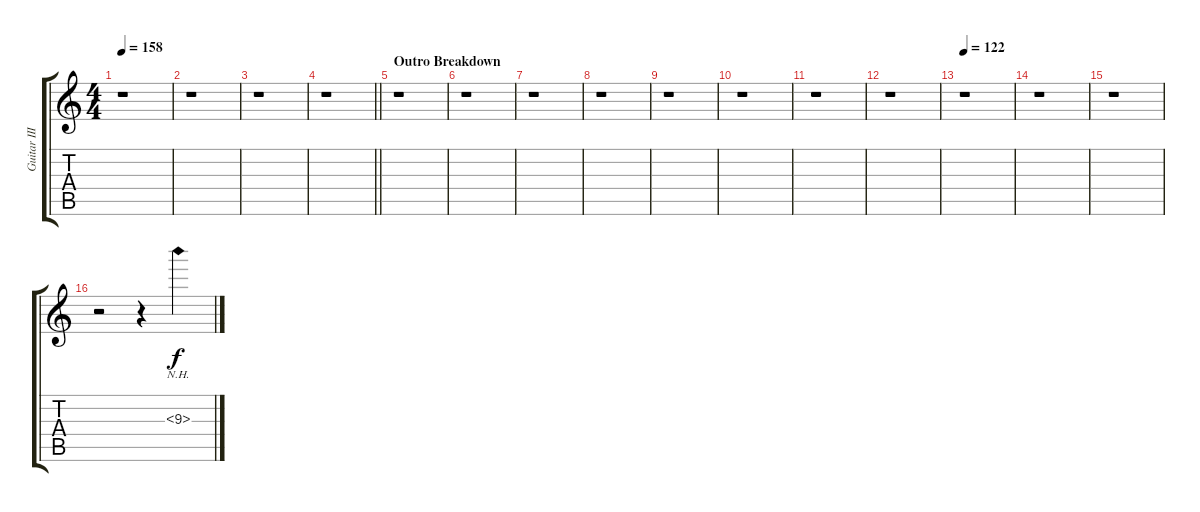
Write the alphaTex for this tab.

\track ("Guitar III" "Guitar III") {instrument distortionguitar}
\staff {score tabs}
\tuning (E4 B3 G3 D3 A2 E2) {hide}
\ts (4 4)
\tempo 158
\clef g2
\ks c
r.1{dy f} |
r.1 |
r.1 |
\barLineRight lightlight
r.1 |
\section ("" "Outro Breakdown")
r.1 |
r.1 |
r.1 |
r.1 |
r.1 |
r.1 |
r.1 |
r.1 |
\tempo 122
r.1 |
r.1 |
r.1 |
r.2 r.4 9.3{nh}.4
